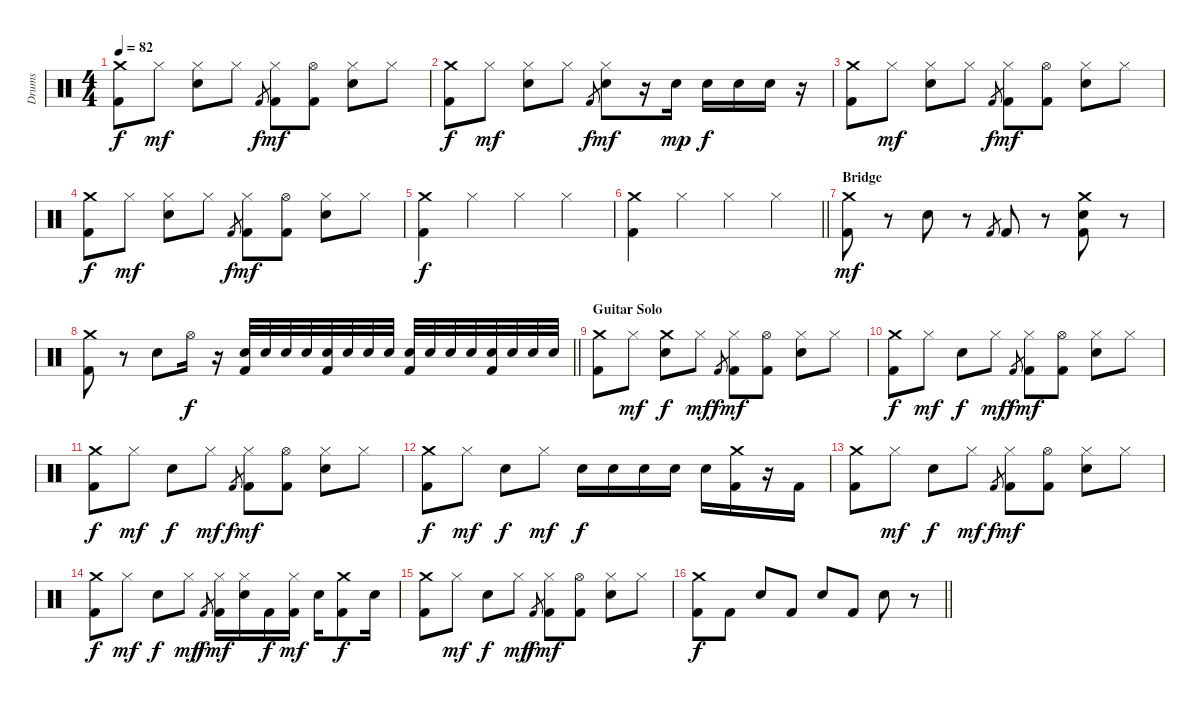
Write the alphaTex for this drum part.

\track ("Drums" "Drums") {instrument percussion}
\staff {score}
\articulation defaults
\ts (4 4)
\tempo 82
\clef neutral
\ks c
("Crash medium (hit)" "Kick (hit) 2").8{dy f} "Hi-Hat (closed)".8{dy mf} ("Hi-Hat (closed)" "Snare (hit) 2").8 "Hi-Hat (closed)".8 "Kick (hit) 2".8{gr dy f} ("Hi-Hat (closed)" "Kick (hit) 2").8{dy mf} ("Hi-Hat (open)" "Kick (hit) 2").8 ("Hi-Hat (closed)" "Snare (hit) 2").8 "Hi-Hat (closed)".8 |
("Crash medium (hit)" "Kick (hit) 2").8{dy f} "Hi-Hat (closed)".8{dy mf} ("Hi-Hat (closed)" "Snare (hit) 2").8 "Hi-Hat (closed)".8 "Kick (hit) 2".8{gr dy f} ("Hi-Hat (closed)" "Snare (hit) 2").8{dy mf} r.16 "Snare (hit) 2".16{dy mp} "Snare (hit) 2".16{dy f} "Snare (hit) 2".16 "Snare (hit) 2".16 r.16 |
("Crash medium (hit)" "Kick (hit) 2").8 "Hi-Hat (closed)".8{dy mf} ("Hi-Hat (closed)" "Snare (hit) 2").8 "Hi-Hat (closed)".8 "Kick (hit) 2".8{gr dy f} ("Hi-Hat (closed)" "Kick (hit) 2").8{dy mf} ("Hi-Hat (open)" "Kick (hit) 2").8 ("Hi-Hat (closed)" "Snare (hit) 2").8 "Hi-Hat (closed)".8 |
("Crash medium (hit)" "Kick (hit) 2").8{dy f} "Hi-Hat (closed)".8{dy mf} ("Hi-Hat (closed)" "Snare (hit) 2").8 "Hi-Hat (closed)".8 "Kick (hit) 2".8{gr dy f} ("Hi-Hat (closed)" "Kick (hit) 2").8{dy mf} ("Hi-Hat (open)" "Kick (hit) 2").8 ("Hi-Hat (closed)" "Snare (hit) 2").8 "Hi-Hat (closed)".8 |
("Crash medium (hit)" "Kick (hit) 2").4{dy f} "Hi-Hat (closed)".4 "Hi-Hat (closed)".4 "Hi-Hat (closed)".4 |
\barLineRight lightlight
("Crash medium (hit)" "Kick (hit) 2").4 "Hi-Hat (closed)".4 "Hi-Hat (closed)".4 "Hi-Hat (closed)".4 |
\section ("" "Bridge")
("Crash medium (hit)" "Kick (hit) 2").8{dy mf} r.8 "Snare (hit) 2".8 r.8 "Kick (hit) 2".8{gr} "Kick (hit) 2".8 r.8 ("Crash medium (hit)" "Snare (hit) 2" "Kick (hit) 2").8 r.8 |
\barLineRight lightlight
("Crash medium (hit)" "Kick (hit) 2").8 r.8 "Snare (hit) 2".8 "Hi-Hat (open)".16{dy f} r.16 ("Snare (hit) 2" "Kick (hit) 2").32 "Snare (hit) 2".32 "Snare (hit) 2".32 "Snare (hit) 2".32 ("Snare (hit) 2" "Kick (hit) 2").32 "Snare (hit) 2".32 "Snare (hit) 2".32 "Snare (hit) 2".32 ("Snare (hit) 2" "Kick (hit) 2").32 "Snare (hit) 2".32 "Snare (hit) 2".32 "Snare (hit) 2".32 ("Snare (hit) 2" "Kick (hit) 2").32 "Snare (hit) 2".32 "Snare (hit) 2".32 "Snare (hit) 2".32 |
\section ("" "Guitar Solo")
("Crash medium (hit)" "Kick (hit) 2").8 "Hi-Hat (closed)".8{dy mf} ("Crash medium (hit)" "Snare (hit) 2").8{dy f} "Hi-Hat (closed)".8{dy mf} "Kick (hit) 2".8{gr dy f} ("Hi-Hat (closed)" "Kick (hit) 2").8{dy mf} ("Hi-Hat (open)" "Kick (hit) 2").8 ("Hi-Hat (closed)" "Snare (hit) 2").8 "Hi-Hat (closed)".8 |
("Crash medium (hit)" "Kick (hit) 2").8{dy f} "Hi-Hat (closed)".8{dy mf} "Snare (hit) 2".8{dy f} "Hi-Hat (closed)".8{dy mf} "Kick (hit) 2".8{gr dy f} ("Hi-Hat (closed)" "Kick (hit) 2").8{dy mf} ("Hi-Hat (open)" "Kick (hit) 2").8 ("Hi-Hat (closed)" "Snare (hit) 2").8 "Hi-Hat (closed)".8 |
("Crash medium (hit)" "Kick (hit) 2").8{dy f} "Hi-Hat (closed)".8{dy mf} "Snare (hit) 2".8{dy f} "Hi-Hat (closed)".8{dy mf} "Kick (hit) 2".8{gr dy f} ("Hi-Hat (closed)" "Kick (hit) 2").8{dy mf} ("Hi-Hat (open)" "Kick (hit) 2").8 ("Hi-Hat (closed)" "Snare (hit) 2").8 "Hi-Hat (closed)".8 |
("Crash medium (hit)" "Kick (hit) 2").8{dy f} "Hi-Hat (closed)".8{dy mf} "Snare (hit) 2".8{dy f} "Hi-Hat (closed)".8{dy mf} "Snare (hit) 2".16{dy f} "Snare (hit) 2".16 "Snare (hit) 2".16 "Snare (hit) 2".16 "Snare (hit) 2".16 ("Crash medium (hit)" "Kick (hit) 2").16 r.16 "Kick (hit) 2".16 |
("Crash medium (hit)" "Kick (hit) 2").8 "Hi-Hat (closed)".8{dy mf} "Snare (hit) 2".8{dy f} "Hi-Hat (closed)".8{dy mf} "Kick (hit) 2".8{gr dy f} ("Hi-Hat (closed)" "Kick (hit) 2").8{dy mf} ("Hi-Hat (open)" "Kick (hit) 2").8 ("Hi-Hat (closed)" "Snare (hit) 2").8 "Hi-Hat (closed)".8 |
("Crash medium (hit)" "Kick (hit) 2").8{dy f} "Hi-Hat (closed)".8{dy mf} "Snare (hit) 2".8{dy f} "Hi-Hat (closed)".8{dy mf} "Kick (hit) 2".8{gr dy f} ("Hi-Hat (closed)" "Kick (hit) 2").16{dy mf} ("Hi-Hat (closed)" "Snare (hit) 2").16 "Kick (hit) 2".16{dy f} ("Hi-Hat (closed)" "Kick (hit) 2").16{dy mf} "Snare (hit) 2".16 ("Crash medium (hit)" "Kick (hit) 2").8{dy f} "Snare (hit) 2".16 |
("Crash medium (hit)" "Kick (hit) 2").8 "Hi-Hat (closed)".8{dy mf} "Snare (hit) 2".8{dy f} "Hi-Hat (closed)".8{dy mf} "Kick (hit) 2".8{gr dy f} ("Hi-Hat (closed)" "Kick (hit) 2").8{dy mf} ("Hi-Hat (open)" "Kick (hit) 2").8 ("Hi-Hat (closed)" "Snare (hit) 2").8 "Hi-Hat (closed)".8 |
\barLineRight lightlight
("Crash medium (hit)" "Kick (hit) 2").8{dy f} "Kick (hit) 2".8 "Snare (hit) 2".8 "Kick (hit) 2".8 "Snare (hit) 2".8 "Kick (hit) 2".8 "Snare (hit) 2".8 r.8
